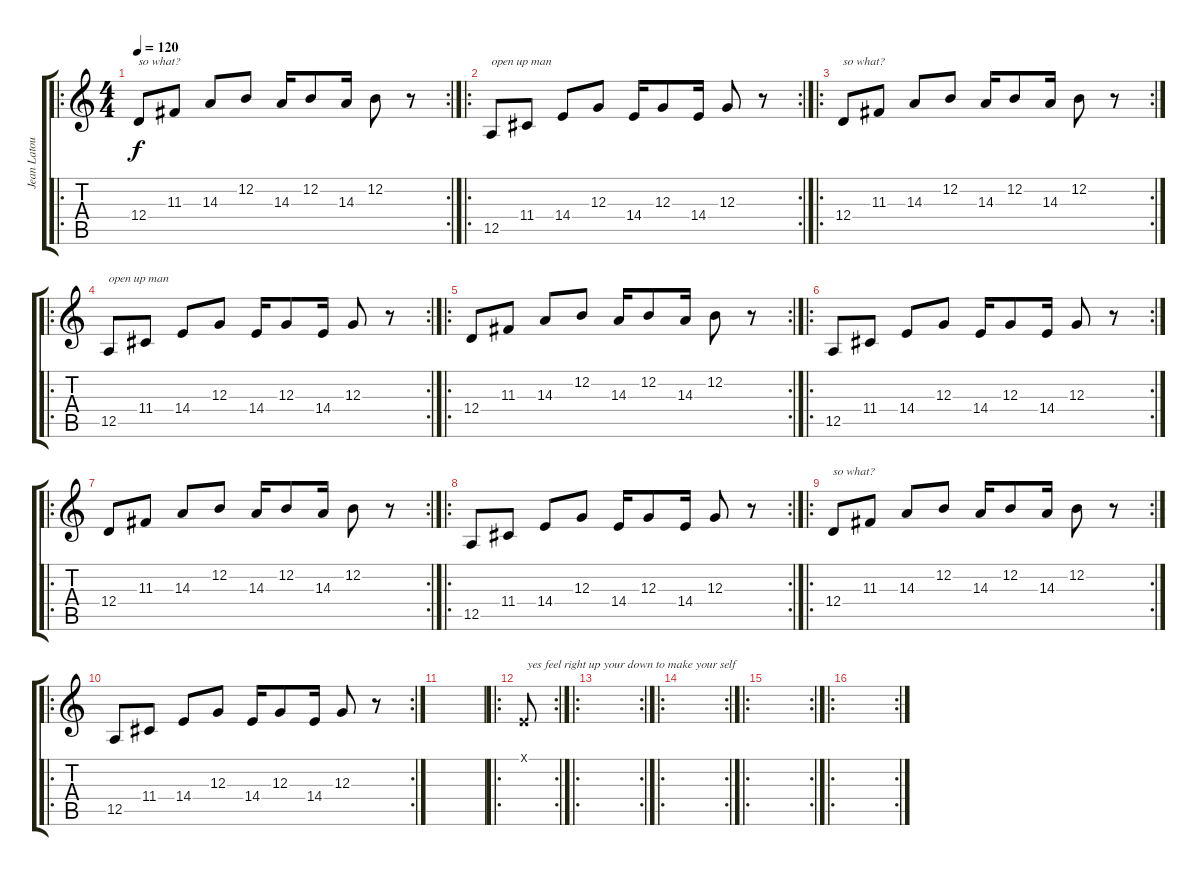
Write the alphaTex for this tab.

\track ("Jean Latouchki" "Jean Latou") {instrument honkytonkpiano}
\staff {score tabs}
\tuning (E4 B3 G3 D3 A2 E2) {hide}
\ro
\rc 2
\ts (4 4)
\tempo 120
\clef g2
\ks c
12.4.8{txt "so what?" dy f instrument honkytonkpiano} 11.3.8 14.3.8 12.2.8 14.3.16 12.2.8 14.3.16 12.2.8 r.8 |
\ro
\rc 2
12.5.8{txt "open up man"} 11.4.8 14.4.8 12.3.8 14.4.16 12.3.8 14.4.16 12.3.8 r.8 |
\ro
\rc 2
12.4.8{txt "so what? "} 11.3.8 14.3.8 12.2.8 14.3.16 12.2.8 14.3.16 12.2.8 r.8 |
\ro
\rc 2
12.5.8{txt "open up man"} 11.4.8 14.4.8 12.3.8 14.4.16 12.3.8 14.4.16 12.3.8 r.8 |
\ro
\rc 2
12.4.8 11.3.8 14.3.8 12.2.8 14.3.16 12.2.8 14.3.16 12.2.8 r.8 |
\ro
\rc 2
12.5.8 11.4.8 14.4.8 12.3.8 14.4.16 12.3.8 14.4.16 12.3.8 r.8 |
\ro
\rc 2
12.4.8 11.3.8 14.3.8 12.2.8 14.3.16 12.2.8 14.3.16 12.2.8 r.8 |
\ro
\rc 2
12.5.8 11.4.8 14.4.8 12.3.8 14.4.16 12.3.8 14.4.16 12.3.8 r.8 |
\ro
\rc 2
12.4.8{txt "so what?"} 11.3.8 14.3.8 12.2.8 14.3.16 12.2.8 14.3.16 12.2.8 r.8 |
\ro
\rc 2
12.5.8 11.4.8 14.4.8 12.3.8 14.4.16 12.3.8 14.4.16 12.3.8 r.8 |
|
\ro
\rc 2
0.1{x}.8{txt " yes feel right up your down to make your self "} |
\ro
\rc 2
|
\ro
\rc 2
|
\ro
\rc 2
|
\ro
\rc 2
